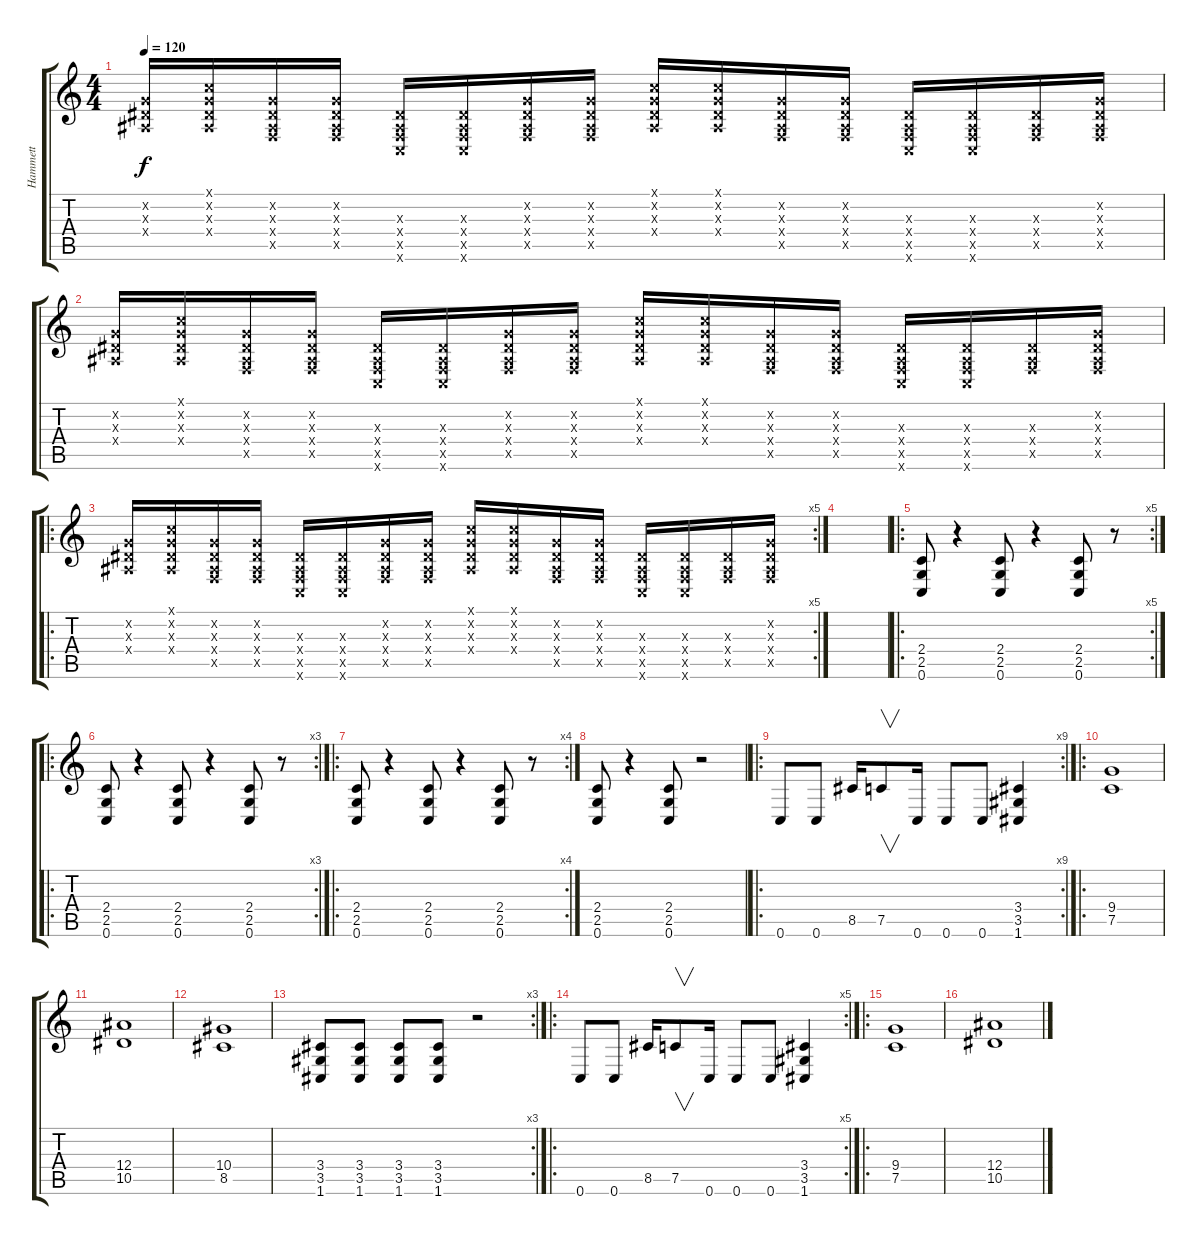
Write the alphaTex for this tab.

\track ("Hammett" "Hammett") {instrument distortionguitar}
\staff {score tabs}
\tuning (C4 G3 Eb3 Bb2 F2 C2) {hide}
\ts (4 4)
\tempo 120
\clef g2
\ks c
(0.2{x} 0.3{x} 0.4{x}).16{dy f instrument distortionguitar} (0.1{x} 0.2{x} 0.3{x} 0.4{x}).16 (0.2{x} 0.3{x} 0.4{x} 0.5{x}).16 (0.2{x} 0.3{x} 0.4{x} 0.5{x}).16 (0.3{x} 0.4{x} 0.5{x} 0.6{x}).16 (0.3{x} 0.4{x} 0.5{x} 0.6{x}).16 (0.2{x} 0.3{x} 0.4{x} 0.5{x}).16 (0.2{x} 0.3{x} 0.4{x} 0.5{x}).16 (0.1{x} 0.2{x} 0.3{x} 0.4{x}).16 (0.1{x} 0.2{x} 0.3{x} 0.4{x}).16 (0.2{x} 0.3{x} 0.4{x} 0.5{x}).16 (0.2{x} 0.3{x} 0.4{x} 0.5{x}).16 (0.3{x} 0.4{x} 0.5{x} 0.6{x}).16 (0.3{x} 0.4{x} 0.5{x} 0.6{x}).16 (0.3{x} 0.4{x} 0.5{x}).16 (0.2{x} 0.3{x} 0.4{x} 0.5{x}).16 |
(0.2{x} 0.3{x} 0.4{x}).16 (0.1{x} 0.2{x} 0.3{x} 0.4{x}).16 (0.2{x} 0.3{x} 0.4{x} 0.5{x}).16 (0.2{x} 0.3{x} 0.4{x} 0.5{x}).16 (0.3{x} 0.4{x} 0.5{x} 0.6{x}).16 (0.3{x} 0.4{x} 0.5{x} 0.6{x}).16 (0.2{x} 0.3{x} 0.4{x} 0.5{x}).16 (0.2{x} 0.3{x} 0.4{x} 0.5{x}).16 (0.1{x} 0.2{x} 0.3{x} 0.4{x}).16 (0.1{x} 0.2{x} 0.3{x} 0.4{x}).16 (0.2{x} 0.3{x} 0.4{x} 0.5{x}).16 (0.2{x} 0.3{x} 0.4{x} 0.5{x}).16 (0.3{x} 0.4{x} 0.5{x} 0.6{x}).16 (0.3{x} 0.4{x} 0.5{x} 0.6{x}).16 (0.3{x} 0.4{x} 0.5{x}).16 (0.2{x} 0.3{x} 0.4{x} 0.5{x}).16 |
\ro
\rc 5
(0.2{x} 0.3{x} 0.4{x}).16 (0.1{x} 0.2{x} 0.3{x} 0.4{x}).16 (0.2{x} 0.3{x} 0.4{x} 0.5{x}).16 (0.2{x} 0.3{x} 0.4{x} 0.5{x}).16 (0.3{x} 0.4{x} 0.5{x} 0.6{x}).16 (0.3{x} 0.4{x} 0.5{x} 0.6{x}).16 (0.2{x} 0.3{x} 0.4{x} 0.5{x}).16 (0.2{x} 0.3{x} 0.4{x} 0.5{x}).16 (0.1{x} 0.2{x} 0.3{x} 0.4{x}).16 (0.1{x} 0.2{x} 0.3{x} 0.4{x}).16 (0.2{x} 0.3{x} 0.4{x} 0.5{x}).16 (0.2{x} 0.3{x} 0.4{x} 0.5{x}).16 (0.3{x} 0.4{x} 0.5{x} 0.6{x}).16 (0.3{x} 0.4{x} 0.5{x} 0.6{x}).16 (0.3{x} 0.4{x} 0.5{x}).16 (0.2{x} 0.3{x} 0.4{x} 0.5{x}).16 |
|
\ro
\rc 5
(2.4 2.5 0.6).8 r.4 (2.4 2.5 0.6).8 r.4 (2.4 2.5 0.6).8 r.8 |
\ro
\rc 3
(2.4 2.5 0.6).8 r.4 (2.4 2.5 0.6).8 r.4 (2.4 2.5 0.6).8 r.8 |
\ro
\rc 4
(2.4 2.5 0.6).8 r.4 (2.4 2.5 0.6).8 r.4 (2.4 2.5 0.6).8 r.8 |
(2.4 2.5 0.6).8 r.4 (2.4 2.5 0.6).8 r.2 |
\ro
\rc 9
0.6.8 0.6.8 8.5.16 7.5.8{v} 0.6.16 0.6.8 0.6.8 (3.4 3.5 1.6).4 |
\ro
(9.4 7.5).1 |
(12.4 10.5).1 |
(10.4 8.5).1 |
\rc 3
(3.4 3.5 1.6).8 (3.4 3.5 1.6).8 (3.4 3.5 1.6).8 (3.4 3.5 1.6).8 r.2 |
\ro
\rc 5
0.6.8 0.6.8 8.5.16 7.5.8{v} 0.6.16 0.6.8 0.6.8 (3.4 3.5 1.6).4 |
\ro
(9.4 7.5).1 |
(12.4 10.5).1
